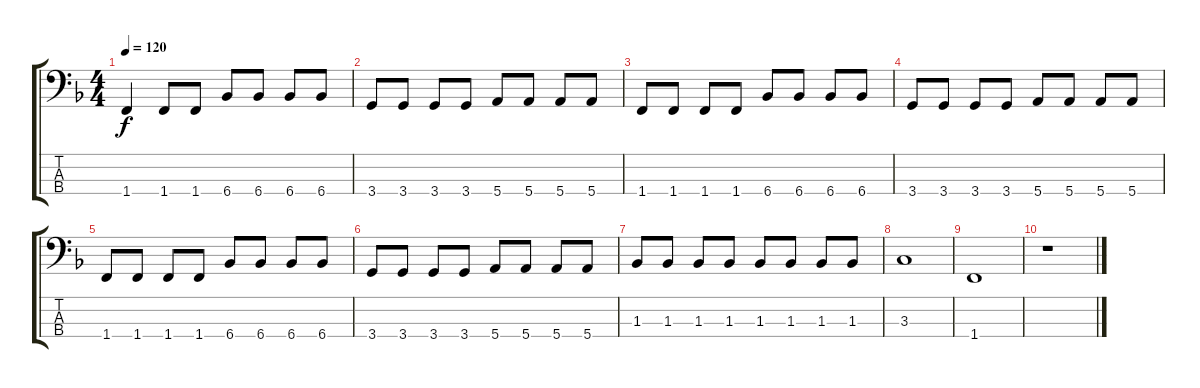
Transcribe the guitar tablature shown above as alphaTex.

\track "" {mute instrument electricbassfinger}
\staff {score tabs}
\tuning (G2 D2 A1 E1) {hide}
\ts (4 4)
\tempo 120
\clef f4
\ks f
1.4.4{dy f} 1.4.8 1.4.8 6.4.8 6.4.8 6.4.8 6.4.8 |
3.4.8 3.4.8 3.4.8 3.4.8 5.4.8 5.4.8 5.4.8 5.4.8 |
1.4.8 1.4.8 1.4.8 1.4.8 6.4.8 6.4.8 6.4.8 6.4.8 |
3.4.8 3.4.8 3.4.8 3.4.8 5.4.8 5.4.8 5.4.8 5.4.8 |
1.4.8 1.4.8 1.4.8 1.4.8 6.4.8 6.4.8 6.4.8 6.4.8 |
3.4.8 3.4.8 3.4.8 3.4.8 5.4.8 5.4.8 5.4.8 5.4.8 |
1.3.8 1.3.8 1.3.8 1.3.8 1.3.8 1.3.8 1.3.8 1.3.8 |
3.3.1 |
1.4.1 |
r.1
